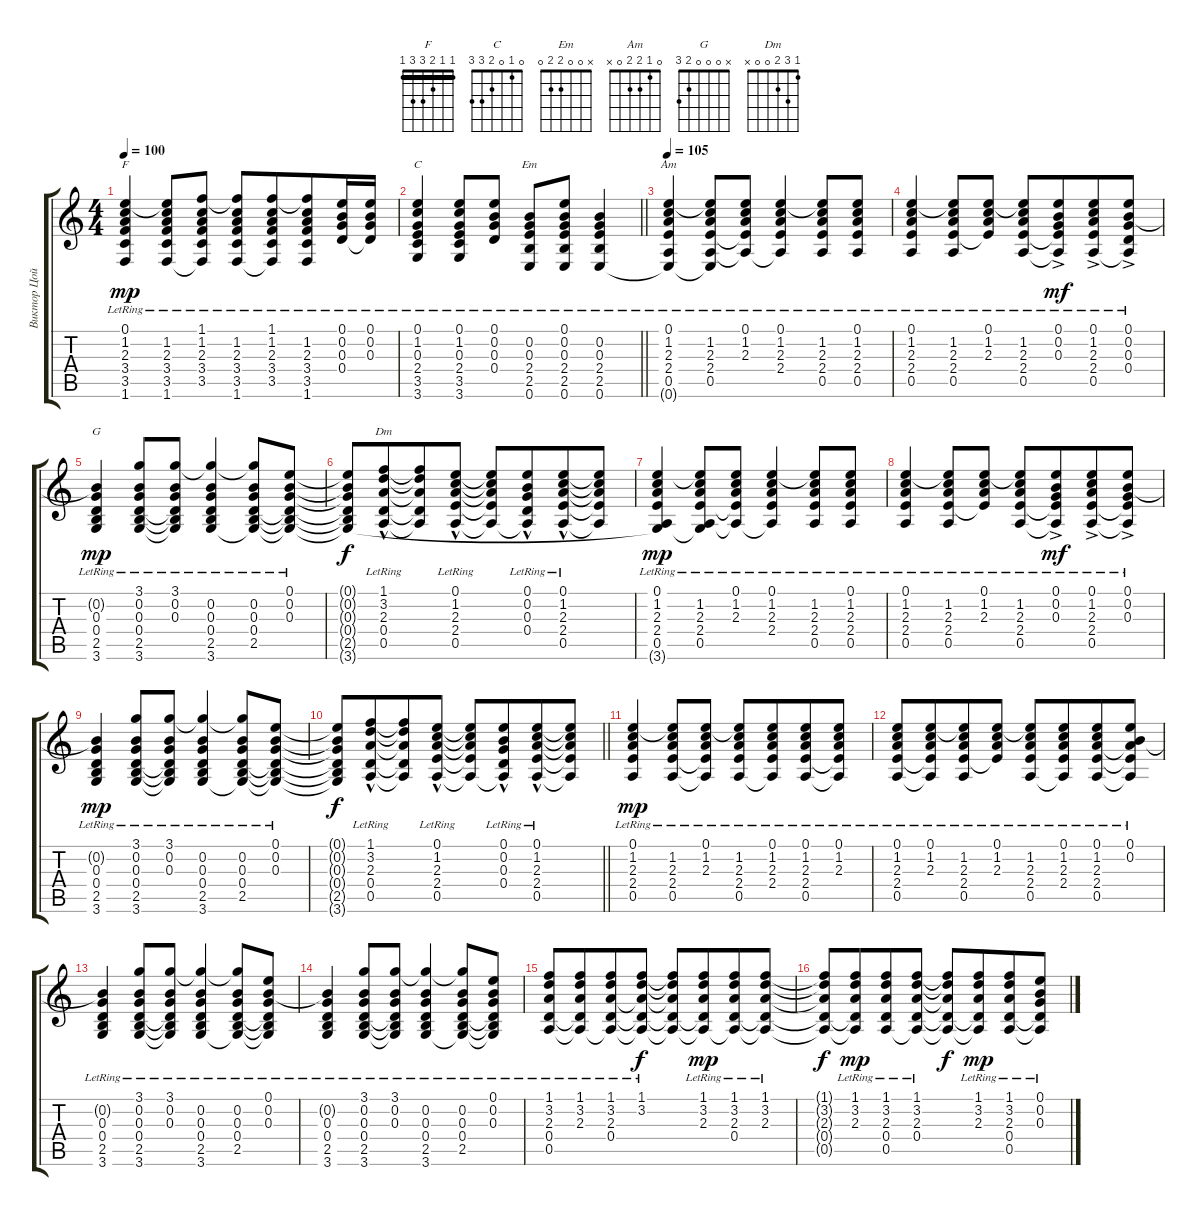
\track ("Виктор Цой" "Виктор Цой") {instrument acousticguitarsteel}
\staff {score tabs}
\tuning (E4 B3 G3 D3 A2 E2) {hide}
\chord ("F" 1 1 2 3 3 1) {barre 1}
\chord ("C" 0 1 0 2 3 3)
\chord ("Em" x 0 0 2 2 0)
\chord ("Am" 0 1 2 2 0 x)
\chord ("G" x 0 0 0 2 3)
\chord ("Dm" 1 3 2 0 0 x)
\ts (4 4)
\tempo 100
\clef g2
\ks c
(0.1{t} 1.2{lr} 2.3{lr} 3.4{lr} 3.5{lr} 1.6{lr}).4{ch "F" dy mp} (0.1{t} 1.2{lr} 2.3{lr} 3.4{lr} 3.5{lr} 1.6{lr}).8 (1.1{lr} 1.2{lr} 2.3{lr} 3.4{lr} 3.5{lr} 1.6{t}).8 (1.1{t} 1.2{lr} 2.3{lr} 3.4{lr} 3.5{lr} 1.6{lr}).8 (1.1{lr} 1.2{lr} 2.3{lr} 3.4{lr} 3.5{lr} 1.6{t}).8{beam merge} (1.1{t} 1.2{lr} 2.3{lr} 3.4{lr} 3.5{lr} 1.6{lr}).8 (0.1{lr} 0.2{lr} 0.3{lr} 0.4{lr}).16 (0.1{lr} 0.2{lr} 0.3{lr} 0.4{t}).16 |
\barLineRight lightlight
(0.1{lr} 1.2{lr} 0.3{lr} 2.4{lr} 3.5{lr} 3.6{lr}).4{ch "C"} (0.1{lr} 1.2{lr} 0.3{lr} 2.4{lr} 3.5{lr} 3.6{lr}).8 (0.1{lr} 0.2{lr} 0.3{lr} 0.4{lr}).8 (0.2{lr} 0.3{lr} 2.4{lr} 2.5{lr} 0.6{lr}).8{ch "Em"} (0.1{lr} 0.2{lr} 0.3{lr} 2.4{lr} 2.5{lr} 0.6{lr}).8 (0.2{lr} 0.3{lr} 2.4{lr} 2.5{lr} 0.6{lr}).4 |
\tempo 105
(0.1{lr} 1.2{lr} 2.3{lr} 2.4{lr} 0.5{lr} 0.6{t}).4{ch "Am"} (0.1{t} 1.2{lr} 2.3{lr} 2.4{lr} 0.5{lr} 0.6{t}).8 (0.1{lr} 1.2{lr} 2.3{lr} 2.4{t} 0.5{t}).8 (0.1 1.2{lr} 2.3{lr} 2.4 0.5{t}).4 (0.1{t} 1.2{lr} 2.3{lr} 2.4{lr} 0.5).8{beam merge} (0.1 1.2{lr} 2.3{lr} 2.4{lr} 0.5{lr}).8 |
(0.1{lr} 1.2{lr} 2.3{lr} 2.4{lr} 0.5{lr}).4 (0.1{t} 1.2{lr} 2.3{lr} 2.4{lr} 0.5{lr}).8 (0.1{lr} 1.2{lr} 2.3{lr} 2.4{t}).8 (0.1{t} 1.2{lr} 2.3{lr} 2.4{lr} 0.5{lr}).8 (0.1{ac lr} 0.2{ac lr} 0.3{ac lr} 2.4{t} 0.5{t}).8{dy mf beam merge} (0.1{ac lr} 1.2{ac lr} 2.3{ac lr} 2.4{ac lr} 0.5{ac}).8 (0.1{ac lr} 0.2{ac lr} 0.3{ac lr} 0.4 0.5{t}).8 |
(0.2{t} 0.3{lr} 0.4{lr} 2.5{lr} 3.6{lr}).4{ch "G" dy mp} (3.1{lr} 0.2{lr} 0.3{lr} 0.4{lr} 2.5{lr} 3.6{lr}).8 (3.1{lr} 0.2{lr} 0.3{lr} 0.4{t} 2.5{t} 3.6{t}).8 (3.1{t} 0.2 0.3{lr} 0.4{lr} 2.5{lr} 3.6{lr}).4 (3.1{t} 0.2 0.3{lr} 0.4{lr} 2.5{lr} 3.6{t}).8 (0.1{lr} 0.2{lr} 0.3{lr} 0.4{t} 2.5{t} 3.6{t}).8 |
(0.1{t} 0.2{t} 0.3{t} 0.4{t} 2.5{t} 3.6{t}).8{dy f} (1.1{hac lr} 3.2{hac lr} 2.3{hac lr} 0.4{hac lr} 0.5).8{ch "Dm" beam merge} (1.1{t} 3.2{t} 2.3{t} 0.4{t} 0.5{t}).8 (0.1{hac lr} 1.2{hac lr} 2.3{hac lr} 2.4{hac lr} 0.5).8 (0.1{t} 1.2{t} 2.3{t} 2.4{t} 0.5{t}).8 (0.1{hac lr} 0.2{hac lr} 0.3{hac lr} 0.4{hac lr} 0.5{t}).8{beam merge} (0.1{hac lr} 1.2{hac lr} 2.3{hac lr} 2.4{hac lr} 0.5{hac lr}).8 (0.1{t} 1.2{t} 2.3{t} 2.4{t} 0.5{t}).8 |
(0.1{lr} 1.2{lr} 2.3{lr} 2.4{lr} 0.5{lr} 3.6{t}).4{dy mp} (0.1{t} 1.2{lr} 2.3{lr} 2.4{lr} 0.5{lr} 3.6{t}).8 (0.1{lr} 1.2{lr} 2.3{lr} 2.4{t} 0.5{t}).8 (0.1 1.2{lr} 2.3{lr} 2.4 0.5{t}).4 (0.1{t} 1.2{lr} 2.3{lr} 2.4{lr} 0.5).8{beam merge} (0.1 1.2{lr} 2.3{lr} 2.4{lr} 0.5{lr}).8 |
(0.1{lr} 1.2{lr} 2.3{lr} 2.4{lr} 0.5{lr}).4 (0.1{t} 1.2{lr} 2.3{lr} 2.4{lr} 0.5{lr}).8 (0.1{lr} 1.2{lr} 2.3{lr} 2.4{t}).8 (0.1{t} 1.2{lr} 2.3{lr} 2.4{lr} 0.5{lr}).8 (0.1{ac lr} 0.2{ac lr} 0.3{ac lr} 2.4{t} 0.5{t}).8{dy mf beam merge} (0.1{ac lr} 1.2{ac lr} 2.3{ac lr} 2.4{ac lr} 0.5{ac}).8 (0.1{ac lr} 0.2{ac lr} 0.3{ac lr} 2.4{t} 0.5{t}).8 |
(0.2{t} 0.3{lr} 0.4{lr} 2.5{lr} 3.6{lr}).4{dy mp} (3.1{lr} 0.2{lr} 0.3{lr} 0.4{lr} 2.5{lr} 3.6{lr}).8 (3.1{lr} 0.2{lr} 0.3{lr} 0.4{t} 2.5{t} 3.6{t}).8 (3.1{t} 0.2 0.3{lr} 0.4{lr} 2.5{lr} 3.6{lr}).4 (3.1{t} 0.2 0.3{lr} 0.4{lr} 2.5{lr} 3.6{t}).8 (0.1{lr} 0.2{lr} 0.3{lr} 0.4{t} 2.5{t} 3.6{t}).8 |
\barLineRight lightlight
(0.1{t} 0.2{t} 0.3{t} 0.4{t} 2.5{t} 3.6{t}).8{dy f} (1.1{hac lr} 3.2{hac lr} 2.3{hac lr} 0.4{hac lr} 0.5).8{beam merge} (1.1{t} 3.2{t} 2.3{t} 0.4{t} 0.5{t}).8 (0.1{hac lr} 1.2{hac lr} 2.3{hac lr} 2.4{hac lr} 0.5).8 (0.1{t} 1.2{t} 2.3{t} 2.4{t} 0.5{t}).8 (0.1{hac lr} 0.2{hac lr} 0.3{hac lr} 0.4{hac lr} 0.5{t}).8{beam merge} (0.1{hac lr} 1.2{hac lr} 2.3{hac lr} 2.4{hac lr} 0.5{hac lr}).8 (0.1{t} 1.2{t} 2.3{t} 2.4{t} 0.5{t}).8 |
(0.1{lr} 1.2{lr} 2.3{lr} 2.4{lr} 0.5{lr}).4{dy mp} (0.1{t} 1.2{lr} 2.3{lr} 2.4{lr} 0.5{lr}).8 (0.1{lr} 1.2{lr} 2.3{lr} 2.4{t} 0.5{t}).8 (0.1{t} 1.2{lr} 2.3{lr} 2.4{lr} 0.5).8{beam merge} (0.1 1.2{lr} 2.3{lr} 2.4{lr} 0.5{t}).8{beam merge} (0.1 1.2{lr} 2.3{lr} 2.4{lr} 0.5).8{beam merge} (0.1 1.2{lr} 2.3{lr} 2.4{t} 0.5{t}).8 |
(0.1 1.2{lr} 2.3{lr} 2.4{lr} 0.5).8{beam merge} (0.1 1.2{lr} 2.3{lr} 2.4{t} 0.5{t}).8{beam merge} (0.1{t} 1.2{lr} 2.3{lr} 2.4{lr} 0.5{lr}).8 (0.1{lr} 1.2{lr} 2.3{lr} 2.4{t}).8 (0.1{t} 1.2{lr} 2.3{lr} 2.4{lr} 0.5{lr}).8 (0.1{lr} 1.2{lr} 2.3{lr} 2.4 0.5{t}).8{beam merge} (0.1{lr} 1.2{lr} 2.3{lr} 2.4{lr} 0.5).8 (0.1{lr} 0.2{lr} 2.3{t} 2.4{t} 0.5{t}).8 |
(0.2{t} 0.3{lr} 0.4{lr} 2.5{lr} 3.6{lr}).4 (3.1{lr} 0.2{lr} 0.3{lr} 0.4{lr} 2.5{lr} 3.6{lr}).8 (3.1{lr} 0.2{lr} 0.3{lr} 0.4{t} 2.5{t} 3.6{t}).8 (3.1{t} 0.2 0.3{lr} 0.4{lr} 2.5{lr} 3.6{lr}).4 (3.1{t} 0.2 0.3{lr} 0.4{lr} 2.5{lr} 3.6{t}).8 (0.1{lr} 0.2{lr} 0.3{lr} 0.4{t} 2.5{t} 3.6{t}).8 |
(0.2{t} 0.3{lr} 0.4{lr} 2.5{lr} 3.6{lr}).4 (3.1{lr} 0.2{lr} 0.3{lr} 0.4{lr} 2.5{lr} 3.6{lr}).8 (3.1{lr} 0.2{lr} 0.3{lr} 0.4{t} 2.5{t} 3.6{t}).8 (3.1{t} 0.2 0.3{lr} 0.4{lr} 2.5{lr} 3.6{lr}).4 (3.1{t} 0.2 0.3{lr} 0.4{lr} 2.5{lr} 3.6{t}).8 (0.1{lr} 0.2{lr} 0.3{lr} 0.4{t} 2.5{t} 3.6{t}).8 |
(1.1{lr} 3.2{lr} 2.3{lr} 0.4{lr} 0.5{lr}).8 (1.1{lr} 3.2{lr} 2.3{lr} 0.4{t} 0.5{t}).8{beam merge} (1.1{lr} 3.2{lr} 2.3{lr} 0.4{lr} 0.5{t}).8 (1.1{lr} 3.2{lr} 2.3{t} 0.4{t} 0.5{t}).8{dy f} (1.1{t} 3.2{t} 2.3{t} 0.4{t} 0.5{t}).8 (1.1{lr} 3.2{lr} 2.3{lr} 0.4{t} 0.5{t}).8{dy mp beam merge} (1.1{lr} 3.2{lr} 2.3{lr} 0.4{lr} 0.5{t}).8 (1.1{lr} 3.2{lr} 2.3{lr} 0.4{t} 0.5{t}).8 |
(1.1{t} 3.2{t} 2.3{t} 0.4{t} 0.5{t}).8{dy f} (1.1{lr} 3.2{lr} 2.3{lr} 0.4{t} 0.5{t}).8{dy mp beam merge} (1.1{lr} 3.2{lr} 2.3{lr} 0.4{lr} 0.5{lr}).8 (1.1{lr} 3.2{lr} 2.3{lr} 0.4{lr} 0.5{t}).8 (1.1{t} 3.2{t} 2.3{t} 0.4{t} 0.5{t}).8{dy f} (1.1{lr} 3.2{lr} 2.3{lr} 0.4{t} 0.5{t}).8{dy mp beam merge} (1.1{lr} 3.2{lr} 2.3{lr} 0.4{lr} 0.5{lr}).8 (0.1{lr} 0.2{lr} 0.3{lr} 0.4{t} 0.5{t}).8
